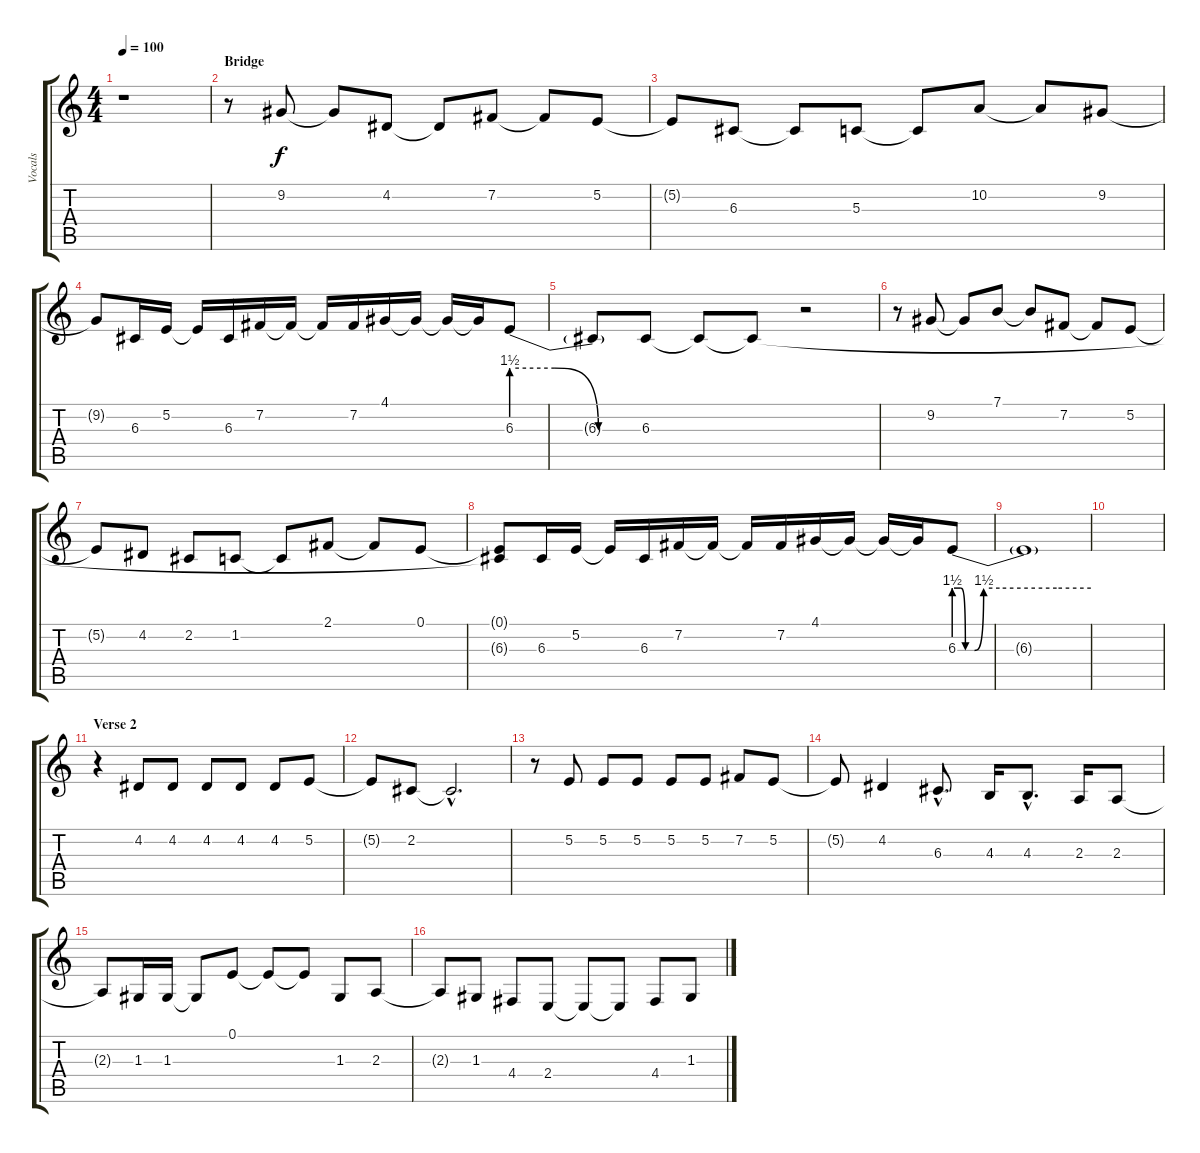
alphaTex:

\track ("Vocals " "Vocals ") {instrument flute}
\staff {score tabs}
\tuning (E4 B3 G3 D3 A2 E2) {hide}
\ts (4 4)
\tempo 100
\clef g2
\ks c
r.1{dy f} |
\section ("" "Bridge")
r.8 9.2.8 9.2{t}.8 4.2.8 4.2{t}.8 7.2.8 7.2{t}.8 5.2.8 |
5.2{t}.8 6.3.8 6.3{t}.8 5.3.8 5.3{t}.8 10.2.8 10.2{t}.8 9.2.8 |
9.2{t}.8 6.3.16 5.2.16 5.2{t}.16 6.3.16 7.2.16 7.2{t}.16 7.2{t}.16 7.2.16 4.1.16 4.1{t}.16 4.1{t}.16 4.1{t}.16 6.3{be (custom 0 6 20 6 40 0 60 0)}.8 |
6.3{t}.8 6.3.8 6.3{t}.8 6.3{t}.8 r.2 |
r.8 9.2.8 9.2{t}.8 7.1.8 7.1{t}.8 7.2.8 7.2{t}.8 5.2.8 |
5.2{t}.8 4.2.8 2.2.8 1.2.8 1.2{t}.8 2.1.8 2.1{t}.8 0.1.8 |
(0.1{t} 6.3{t}).8 6.3.16 5.2.16 5.2{t}.16 6.3.16 7.2.16 7.2{t}.16 7.2{t}.16 7.2.16 4.1.16 4.1{t}.16 4.1{t}.16 4.1{t}.16 6.3{be (custom 0 6 3 6 5 0 9 0 13 6 20 6 45 6 60 6)}.8 |
6.3{t}.1 |
|
\section ("" "Verse 2")
r.4 4.2.8 4.2.8 4.2.8 4.2.8 4.2.8 5.2.8 |
5.2{t}.8 2.2.8 2.2{hac t}.2{d} |
r.8 5.2.8 5.2.8 5.2.8 5.2.8 5.2.8 7.2.8 5.2.8 |
5.2{t}.8 4.2.4 6.3{hac}.8{d} 4.3.16 4.3{hac}.8{d} 2.3.16 2.3.8 |
2.3{t}.8 1.3.16 1.3.16 1.3{t}.8 0.1.8 0.1{t}.8 0.1{t}.8 1.3.8 2.3.8 |
2.3{t}.8 1.3.8 4.4.8 2.4.8 2.4{t}.8 2.4{t}.8 4.4.8 1.3.8
